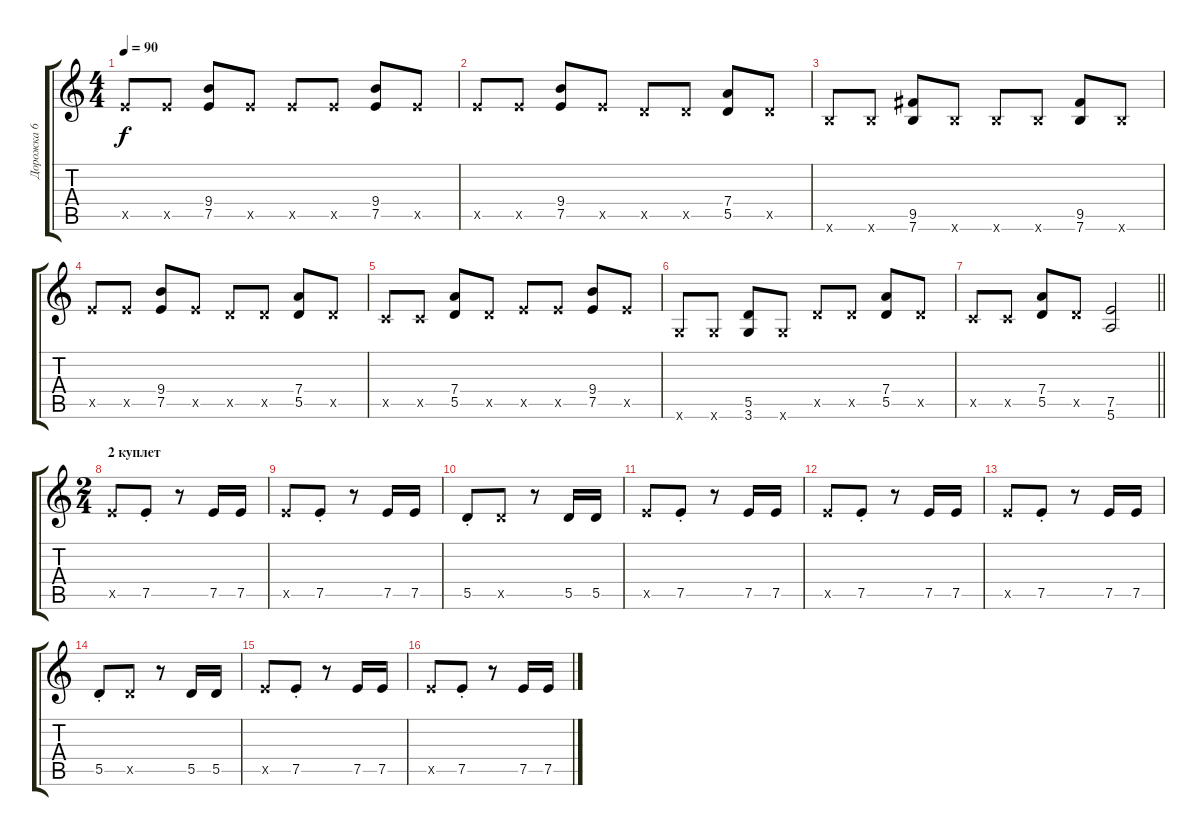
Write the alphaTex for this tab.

\track ("Дорожка 6" "Дорожка 6") {instrument electricguitarjazz}
\staff {score tabs}
\tuning (E4 B3 G3 D3 A2 E2) {hide}
\ts (4 4)
\tempo 90
\clef g2
\ks c
7.5{x}.8{dy f} 7.5{x}.8 (9.4 7.5).8 7.5{x}.8 7.5{x}.8 7.5{x}.8 (9.4 7.5).8 7.5{x}.8 |
7.5{x}.8{instrument overdrivenguitar} 7.5{x}.8 (9.4 7.5).8 7.5{x}.8 5.5{x}.8 5.5{x}.8 (7.4 5.5).8 5.5{x}.8 |
7.6{x}.8 7.6{x}.8 (9.5 7.6).8 7.6{x}.8 7.6{x}.8 7.6{x}.8 (9.5 7.6).8 7.6{x}.8 |
7.5{x}.8{instrument overdrivenguitar} 7.5{x}.8 (9.4 7.5).8 7.5{x}.8 5.5{x}.8 5.5{x}.8 (7.4 5.5).8 5.5{x}.8 |
3.5{x}.8 3.5{x}.8 (7.4 5.5).8 5.5{x}.8 7.5{x}.8 7.5{x}.8 (9.4 7.5).8 7.5{x}.8 |
3.6{x}.8 3.6{x}.8 (5.5 3.6).8 3.6{x}.8 5.5{x}.8 5.5{x}.8 (7.4 5.5).8 5.5{x}.8 |
\barLineRight lightlight
3.5{x}.8 3.5{x}.8 (7.4 5.5).8 5.5{x}.8 (7.5 5.6).2 |
\ts (2 4)
\section ("" "2 куплет")
7.5{x}.8{instrument electricguitarjazz} 7.5{st}.8 r.8 7.5.16 7.5.16 |
7.5{x}.8 7.5{st}.8 r.8 7.5.16 7.5.16 |
5.5{st}.8 5.5{x}.8 r.8 5.5.16 5.5.16 |
7.5{x}.8 7.5{st}.8 r.8 7.5.16 7.5.16 |
7.5{x}.8 7.5{st}.8 r.8 7.5.16 7.5.16 |
7.5{x}.8 7.5{st}.8 r.8 7.5.16 7.5.16 |
5.5{st}.8 5.5{x}.8 r.8 5.5.16 5.5.16 |
7.5{x}.8 7.5{st}.8 r.8 7.5.16 7.5.16 |
7.5{x}.8 7.5{st}.8 r.8 7.5.16 7.5.16
